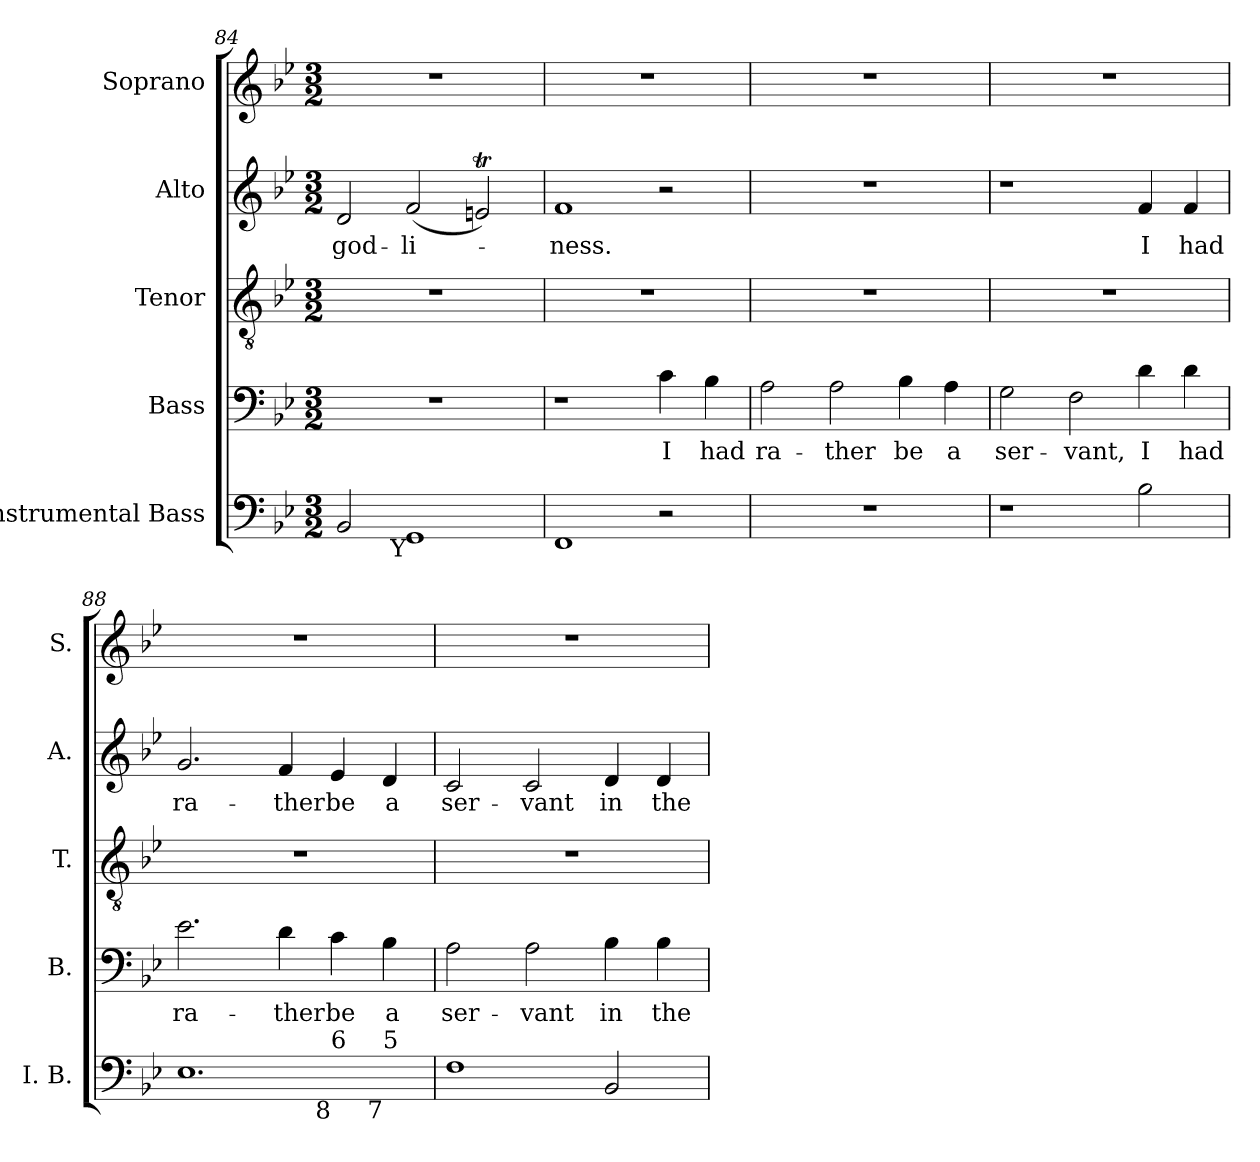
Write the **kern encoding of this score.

**kern	**kern	**text	**kern	**kern	**text	**kern
*part5	*part4	*part4	*part3	*part2	*part2	*part1
*staff5	*staff4	*staff4	*staff3	*staff2	*staff2	*staff1
*I"Instrumental Bass	*I"Bass	*	*I"Tenor	*I"Alto	*	*I"Soprano
*I'I. B.	*I'B.	*	*I'T.	*I'A.	*	*I'S.
*clefF4	*clefF4	*	*clefGv2	*clefG2	*	*clefG2
*k[b-e-]	*k[b-e-]	*	*k[b-e-]	*k[b-e-]	*	*k[b-e-]
*B-:	*B-:	*	*B-:	*B-:	*	*B-:
*M3/2	*M3/2	*	*M3/2	*M3/2	*	*M3/2
=84	=84	=84	=84	=84	=84	=84
!	!LO:N:vis=1	!	!LO:N:vis=1	!	!	!
!	!	!	!	!	!LO:LY:b:color=#000000	!LO:N:vis=1
2BB-i/	1.r	.	1.r	2di/	-god-	1.r
!LO:TX:b:rj:t=Y	!	!	!	!	!	!
!	!	!	!	!	!LO:LY:b:color=#000000	!
1GGi	.	.	.	(2fi/	-li-	.
.	.	.	.	2enti/)	.	.
=85	=85	=85	=85	=85	=85	=85
!	!	!	!LO:N:vis=1	!	!	!
!	!	!	!	!	!LO:LY:b:color=#000000	!LO:N:vis=1
1FFi	1r	.	1.r	1fi	-ness.	1.r
!	!	!LO:LY:b:color=#000000	!	!	!	!
2r	4ci\	I	.	2r	.	.
!	!	!LO:LY:b:color=#000000	!	!	!	!
.	4B-i\	had	.	.	.	.
=86	=86	=86	=86	=86	=86	=86
!LO:N:vis=1	!	!	!	!	!	!
!	!	!LO:LY:b:color=#000000	!LO:N:vis=1	!LO:N:vis=1	!	!LO:N:vis=1
1.r	2Ai\	ra-	1.r	1.r	.	1.r
!	!	!LO:LY:b:color=#000000	!	!	!	!
.	2Ai\	-ther	.	.	.	.
!	!	!LO:LY:b:color=#000000	!	!	!	!
.	4B-i\	be	.	.	.	.
!	!	!LO:LY:b:color=#000000	!	!	!	!
.	4Ai\	a	.	.	.	.
=87	=87	=87	=87	=87	=87	=87
!	!	!LO:LY:b:color=#000000	!LO:N:vis=1	!	!	!LO:N:vis=1
1r	2Gi\	ser-	1.r	1r	.	1.r
!	!	!LO:LY:b:color=#000000	!	!	!	!
.	2Fi\	-vant,	.	.	.	.
!	!	!LO:LY:b:color=#000000	!	!	!	!
!	!	!	!	!	!LO:LY:b:color=#000000	!
2B-i\	4di\	I	.	4fi/	I	.
!	!	!LO:LY:b:color=#000000	!	!	!	!
!	!	!	!	!	!LO:LY:b:color=#000000	!
.	4di\	had	.	4fi/	had	.
=88	=88	=88	=88	=88	=88	=88
!	!	!LO:LY:b:color=#000000	!LO:N:vis=1	!	!	!
!	!	!	!	!	!LO:LY:b:color=#000000	!LO:N:vis=1
*^	*	*	*	*	*	*
*	*^	*	*	*	*	*	*
1.E-i	1ryy	1ryy	2.e-i\	ra-	1.r	2.gi/	ra-	1.r
!	!	!	!	!LO:LY:b:color=#000000	!	!	!	!
!	!	!	!	!	!	!	!LO:LY:b:color=#000000	!
.	.	.	4di\	-ther	.	4fi/	-ther	.
!	!	!	!	!LO:LY:b:color=#000000	!	!	!	!
!	!LO:TX:b:rj:t=8	!	!	!	!	!	!	!
!	!LO:TX:t=6	!	!	!	!	!	!	!
!	!	!	!	!	!	!	!LO:LY:b:color=#000000	!
.	2ryy	4ryy	4ci\	be	.	4e-i/	be	.
!	!	!	!	!LO:LY:b:color=#000000	!	!	!	!
!	!	!LO:TX:b:rj:t=7	!	!	!	!	!	!
!	!	!LO:TX:t=5	!	!	!	!	!	!
!	!	!	!	!	!	!	!LO:LY:b:color=#000000	!
.	.	4ryy	4B-i\	a	.	4di/	a	.
*v	*v	*v	*	*	*	*	*	*
!!LO:LB:g=z
=89	=89	=89	=89	=89	=89	=89
*^	*	*	*	*	*	*
*	*^	*	*	*	*	*	*
!	!	!	!	!LO:LY:b:color=#000000	!LO:N:vis=1	!	!	!
*v	*v	*v	*	*	*	*	*	*
*^	*	*	*	*	*	*
*	*^	*	*	*	*	*	*
!	!	!	!	!	!	!	!LO:LY:b:color=#000000	!LO:N:vis=1
*v	*v	*v	*	*	*	*	*	*
1Fi	2Ai\	ser-	1.r	2ci/	ser-	1.r
!	!	!LO:LY:b:color=#000000	!	!	!	!
!	!	!	!	!	!LO:LY:b:color=#000000	!
.	2Ai\	-vant	.	2ci/	-vant	.
!	!	!LO:LY:b:color=#000000	!	!	!	!
!	!	!	!	!	!LO:LY:b:color=#000000	!
2BB-i/	4B-i\	in	.	4di/	in	.
!	!	!LO:LY:b:color=#000000	!	!	!	!
!	!	!	!	!	!LO:LY:b:color=#000000	!
.	4B-i\	the	.	4di/	the	.
=	=	=	=	=	=	=
*-	*-	*-	*-	*-	*-	*-
